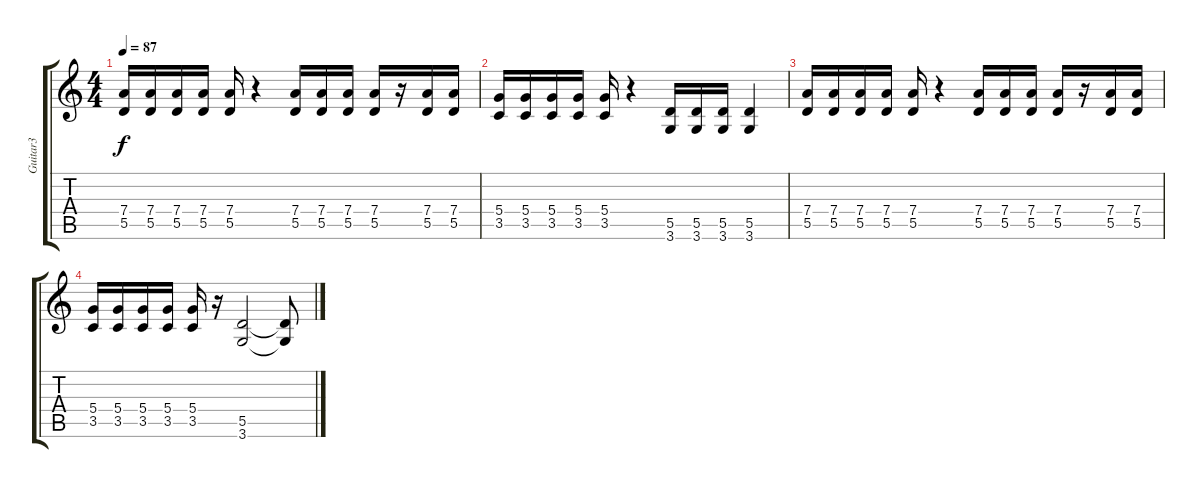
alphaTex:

\track ("Guitar3" "Guitar3") {instrument distortionguitar}
\staff {score tabs}
\tuning (E4 B3 G3 D3 A2 E2) {hide}
\ts (4 4)
\tempo 87
\clef g2
\ks c
(7.4 5.5).16{dy f} (7.4 5.5).16 (7.4 5.5).16 (7.4 5.5).16 (7.4 5.5).16 r.4 (7.4 5.5).16 (7.4 5.5).16 (7.4 5.5).16 (7.4 5.5).16 r.16 (7.4 5.5).16 (7.4 5.5).16 |
(5.4 3.5).16 (5.4 3.5).16 (5.4 3.5).16 (5.4 3.5).16 (5.4 3.5).16 r.4 (5.5 3.6).16 (5.5 3.6).16 (5.5 3.6).16 (5.5 3.6).4 |
(7.4 5.5).16 (7.4 5.5).16 (7.4 5.5).16 (7.4 5.5).16 (7.4 5.5).16 r.4 (7.4 5.5).16 (7.4 5.5).16 (7.4 5.5).16 (7.4 5.5).16 r.16 (7.4 5.5).16 (7.4 5.5).16 |
(5.4 3.5).16 (5.4 3.5).16 (5.4 3.5).16 (5.4 3.5).16 (5.4 3.5).16 r.16 (5.5 3.6).2 (5.5{t} 3.6{t}).8
